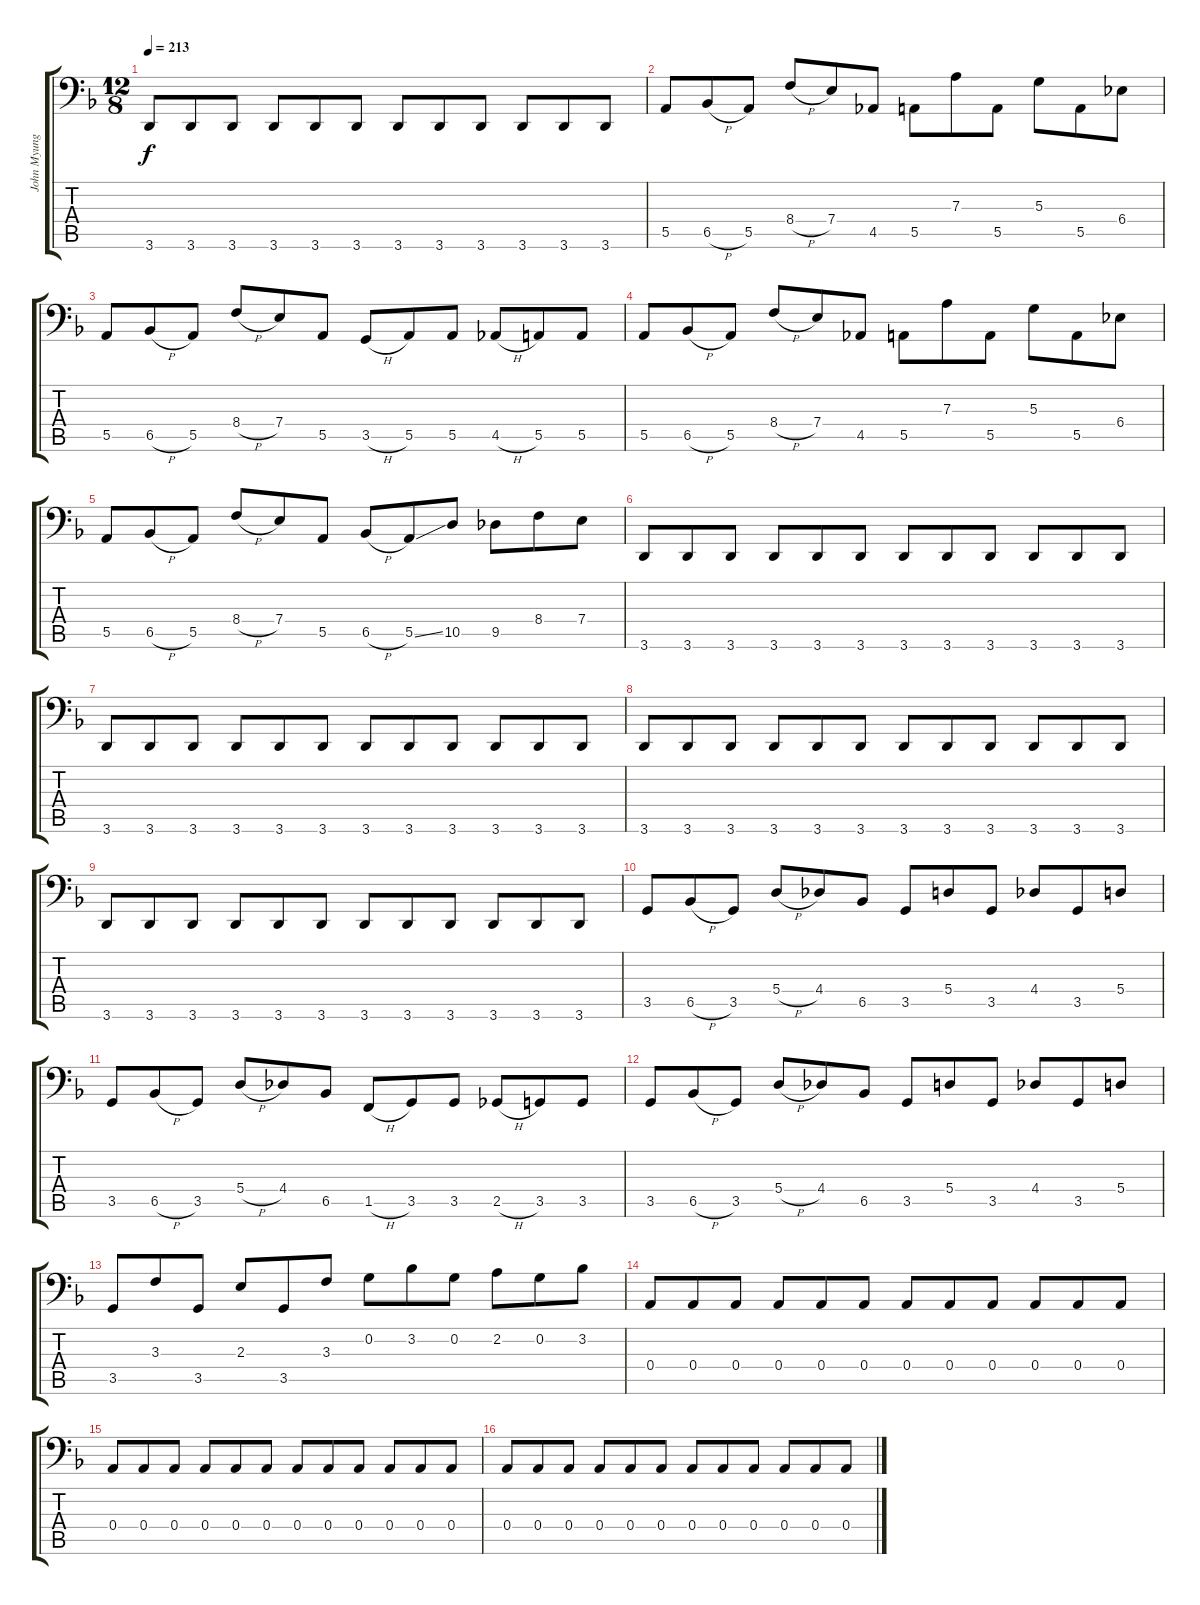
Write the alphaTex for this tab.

\track ("John Myung Bass" "John Myung") {instrument electricbassfinger}
\staff {score tabs}
\tuning (C3 G2 D2 A1 E1 B0) {hide}
\ts (12 8)
\tempo 213
\clef f4
\ks dminor
3.6.8{dy f} 3.6.8 3.6.8 3.6.8 3.6.8 3.6.8 3.6.8 3.6.8 3.6.8 3.6.8 3.6.8 3.6.8 |
5.5.8 6.5{h}.8 5.5.8 8.4{h}.8 7.4.8 4.5.8 5.5.8 7.3.8 5.5.8 5.3.8 5.5.8 6.4.8 |
5.5.8 6.5{h}.8 5.5.8 8.4{h}.8 7.4.8 5.5.8 3.5{h}.8 5.5.8 5.5.8 4.5{h}.8 5.5.8 5.5.8 |
5.5.8 6.5{h}.8 5.5.8 8.4{h}.8 7.4.8 4.5.8 5.5.8 7.3.8 5.5.8 5.3.8 5.5.8 6.4.8 |
5.5.8 6.5{h}.8 5.5.8 8.4{h}.8 7.4.8 5.5.8 6.5{h}.8 5.5{ss}.8 10.5.8 9.5.8 8.4.8 7.4.8 |
3.6.8 3.6.8 3.6.8 3.6.8 3.6.8 3.6.8 3.6.8 3.6.8 3.6.8 3.6.8 3.6.8 3.6.8 |
3.6.8 3.6.8 3.6.8 3.6.8 3.6.8 3.6.8 3.6.8 3.6.8 3.6.8 3.6.8 3.6.8 3.6.8 |
3.6.8 3.6.8 3.6.8 3.6.8 3.6.8 3.6.8 3.6.8 3.6.8 3.6.8 3.6.8 3.6.8 3.6.8 |
3.6.8 3.6.8 3.6.8 3.6.8 3.6.8 3.6.8 3.6.8 3.6.8 3.6.8 3.6.8 3.6.8 3.6.8 |
3.5.8 6.5{h}.8 3.5.8 5.4{h}.8 4.4.8 6.5.8 3.5.8 5.4.8 3.5.8 4.4.8 3.5.8 5.4.8 |
3.5.8 6.5{h}.8 3.5.8 5.4{h}.8 4.4.8 6.5.8 1.5{h}.8 3.5.8 3.5.8 2.5{h}.8 3.5.8 3.5.8 |
3.5.8 6.5{h}.8 3.5.8 5.4{h}.8 4.4.8 6.5.8 3.5.8 5.4.8 3.5.8 4.4.8 3.5.8 5.4.8 |
3.5.8 3.3.8 3.5.8 2.3.8 3.5.8 3.3.8 0.2.8 3.2.8 0.2.8 2.2.8 0.2.8 3.2.8 |
0.4.8 0.4.8 0.4.8 0.4.8 0.4.8 0.4.8 0.4.8 0.4.8 0.4.8 0.4.8 0.4.8 0.4.8 |
0.4.8 0.4.8 0.4.8 0.4.8 0.4.8 0.4.8 0.4.8 0.4.8 0.4.8 0.4.8 0.4.8 0.4.8 |
0.4.8 0.4.8 0.4.8 0.4.8 0.4.8 0.4.8 0.4.8 0.4.8 0.4.8 0.4.8 0.4.8 0.4.8
